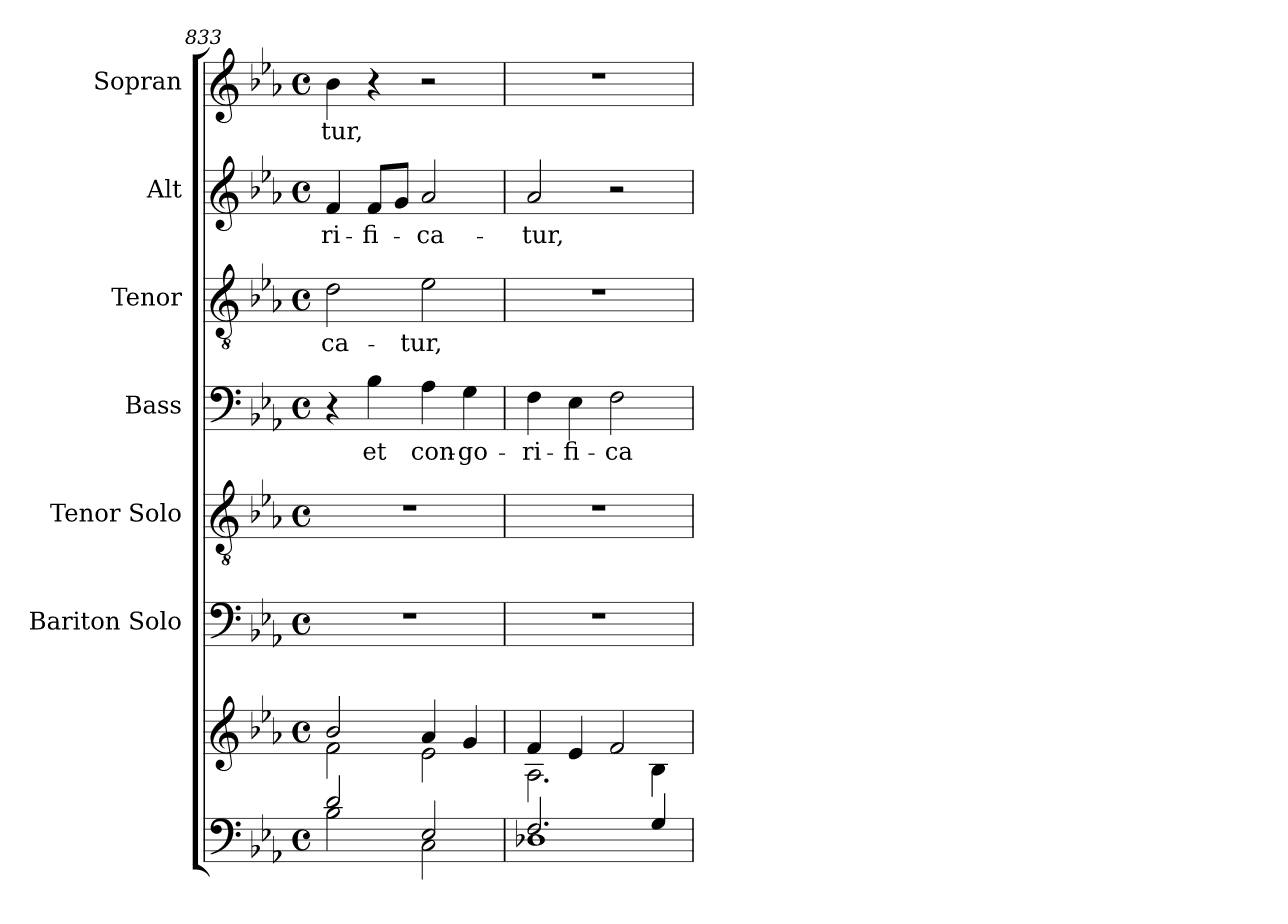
**kern	**kern	**kern	**kern	**kern	**text	**kern	**text	**kern	**text	**kern	**text
*part7	*part7	*part6	*part5	*part4	*part4	*part3	*part3	*part2	*part2	*part1	*part1
*staff8	*staff7	*staff6	*staff5	*staff4	*staff4	*staff3	*staff3	*staff2	*staff2	*staff1	*staff1
*	*	*I"Bariton Solo	*I"Tenor Solo	*I"Bass	*	*I"Tenor	*	*I"Alt	*	*I"Sopran	*
*	*	*	*	*I'B.	*	*I'T.	*	*I'A.	*	*I'S.	*
*clefF4	*clefG2	*clefF4	*clefGv2	*clefF4	*	*clefGv2	*	*clefG2	*	*clefG2	*
*k[b-e-a-]	*k[b-e-a-]	*k[b-e-a-]	*k[b-e-a-]	*k[b-e-a-]	*	*k[b-e-a-]	*	*k[b-e-a-]	*	*k[b-e-a-]	*
*E-:	*E-:	*E-:	*E-:	*E-:	*	*E-:	*	*E-:	*	*E-:	*
*M4/4	*M4/4	*M4/4	*M4/4	*M4/4	*	*M4/4	*	*M4/4	*	*M4/4	*
*met(c)	*met(c)	*met(c)	*met(c)	*met(c)	*	*met(c)	*	*met(c)	*	*met(c)	*
=833	=833	=833	=833	=833	=833	=833	=833	=833	=833	=833	=833
*^	*^	*	*	*	*	*	*	*	*	*	*
!	!	!	!	!	!	!	!	!	!LO:LY:b	!	!LO:LY:b	!	!LO:LY:b
2d/	2B-\	2b-/	2f\	1r	1r	4r	.	2d\	-ca-	4f/	-ri-	4b-\	-tur,
!	!	!	!	!	!	!	!LO:LY:b	!	!	!	!LO:LY:b	!	!
.	.	.	.	.	.	4B-\	et	.	.	8f/L	-fi-	4r	.
.	.	.	.	.	.	.	.	.	.	8g/J	.	.	.
!	!	!	!	!	!	!	!LO:LY:b	!	!LO:LY:b	!	!LO:LY:b	!	!
2E-/	2C\	4a-/	2e-\	.	.	4A-\	con-	2e-\	-tur,	2a-/	-ca-	2r	.
!	!	!	!	!	!	!	!LO:LY:b	!	!	!	!	!	!
.	.	4g/	.	.	.	4G\	-go-	.	.	.	.	.	.
=834	=834	=834	=834	=834	=834	=834	=834	=834	=834	=834	=834	=834	=834
!	!	!	!	!	!	!	!LO:LY:b	!	!	!	!LO:LY:b	!	!
2.F/	1D-X	4f/	2.A-\	1r	1r	4F\	-ri-	1r	.	2a-/	-tur,	1r	.
!	!	!	!	!	!	!	!LO:LY:b	!	!	!	!	!	!
.	.	4e-/	.	.	.	4E-\	-fi-	.	.	.	.	.	.
!	!	!	!	!	!	!	!LO:LY:b	!	!	!	!	!	!
.	.	2f/	.	.	.	2F\	-ca-	.	.	2r	.	.	.
4G/	.	.	4B-\	.	.	.	.	.	.	.	.	.	.
*v	*v	*	*	*	*	*	*	*	*	*	*	*	*
*	*v	*v	*	*	*	*	*	*	*	*	*	*
=	=	=	=	=	=	=	=	=	=	=	=
*-	*-	*-	*-	*-	*-	*-	*-	*-	*-	*-	*-
